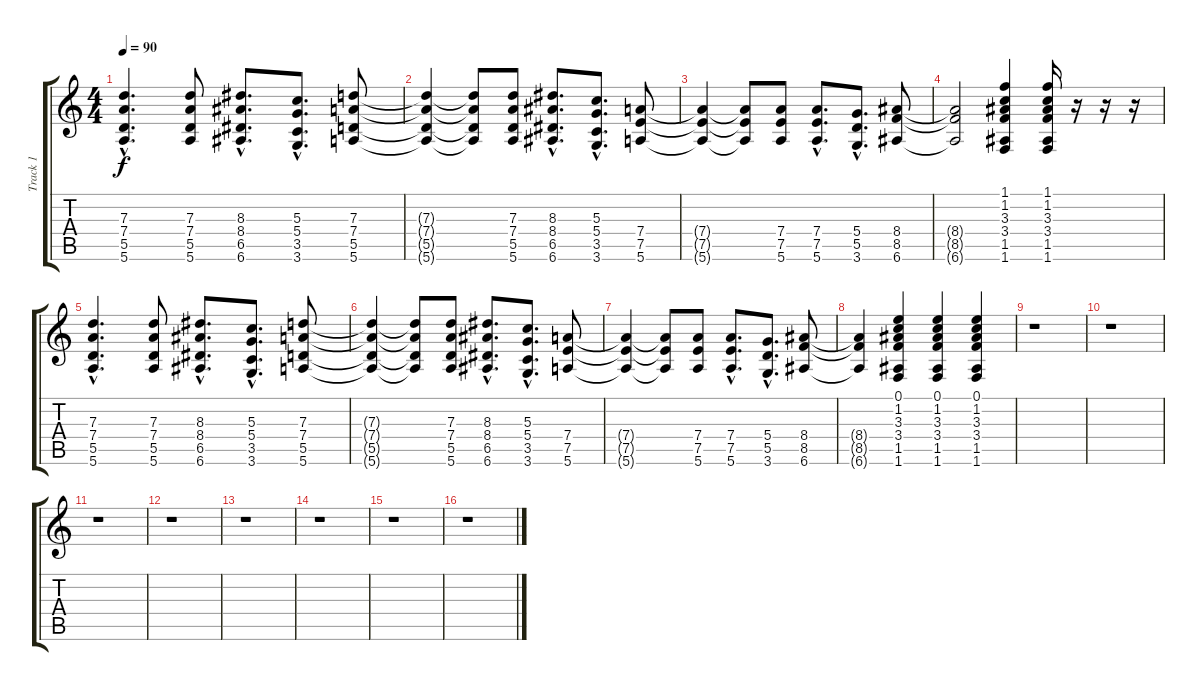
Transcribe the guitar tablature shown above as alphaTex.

\track ("Track 1" "Track 1") {instrument overdrivenguitar}
\staff {score tabs}
\tuning (E4 B3 G3 D3 A2 E2) {hide}
\ts (4 4)
\tempo 90
\clef g2
\ks c
(7.3{hac} 7.4{hac} 5.5{hac} 5.6{hac}).4{d dy f} (7.3 7.4 5.5 5.6).8 (8.3{hac} 8.4{hac} 6.5{hac} 6.6{hac}).8{d} (5.3{hac} 5.4{hac} 3.5{hac} 3.6{hac}).8{d} (7.3 7.4 5.5 5.6).8 |
(7.3{t} 7.4{t} 5.5{t} 5.6{t}).4 (7.3{t} 7.4{t} 5.5{t} 5.6{t}).8 (7.3 7.4 5.5 5.6).8 (8.3{hac} 8.4{hac} 6.5{hac} 6.6{hac}).8{d} (5.3{hac} 5.4{hac} 3.5{hac} 3.6{hac}).8{d} (7.4 7.5 5.6).8 |
(7.4{t} 7.5{t} 5.6{t}).4 (7.4{t} 7.5{t} 5.6{t}).8 (7.4 7.5 5.6).8 (7.4{hac} 7.5{hac} 5.6{hac}).8{d} (5.4{hac} 5.5{hac} 3.6{hac}).8{d} (8.4 8.5 6.6).8 |
(8.4{t} 8.5{t} 6.6{t}).2 (1.1 1.2 3.3 3.4 1.5 1.6).4 (1.1 1.2 3.3 3.4 1.5 1.6).16 r.16 r.16 r.16 |
(7.3{hac} 7.4{hac} 5.5{hac} 5.6{hac}).4{d} (7.3 7.4 5.5 5.6).8 (8.3{hac} 8.4{hac} 6.5{hac} 6.6{hac}).8{d} (5.3{hac} 5.4{hac} 3.5{hac} 3.6{hac}).8{d} (7.3 7.4 5.5 5.6).8 |
(7.3{t} 7.4{t} 5.5{t} 5.6{t}).4 (7.3{t} 7.4{t} 5.5{t} 5.6{t}).8 (7.3 7.4 5.5 5.6).8 (8.3{hac} 8.4{hac} 6.5{hac} 6.6{hac}).8{d} (5.3{hac} 5.4{hac} 3.5{hac} 3.6{hac}).8{d} (7.4 7.5 5.6).8 |
(7.4{t} 7.5{t} 5.6{t}).4 (7.4{t} 7.5{t} 5.6{t}).8 (7.4 7.5 5.6).8 (7.4{hac} 7.5{hac} 5.6{hac}).8{d} (5.4{hac} 5.5{hac} 3.6{hac}).8{d} (8.4 8.5 6.6).8 |
(8.4{t} 8.5{t} 6.6{t}).4 (0.1 1.2 3.3 3.4 1.5 1.6).4 (0.1 1.2 3.3 3.4 1.5 1.6).4 (0.1 1.2 3.3 3.4 1.5 1.6).4 |
r.1 |
r.1 |
r.1 |
r.1 |
r.1 |
r.1 |
r.1 |
r.1
